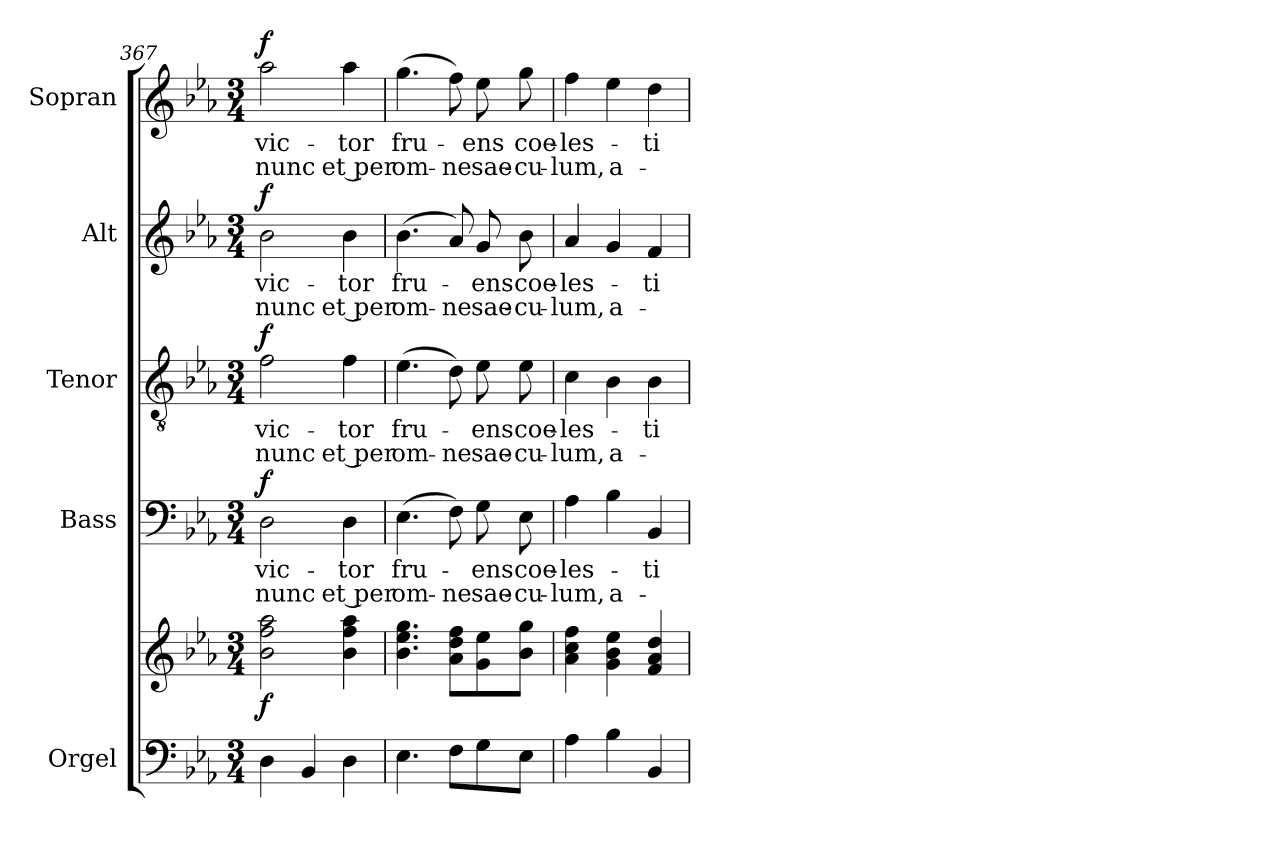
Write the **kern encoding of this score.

**kern	**kern	**dynam	**kern	**text	**text	**dynam	**kern	**text	**text	**dynam	**kern	**text	**text	**dynam	**kern	**text	**text	**dynam
*part5	*part5	*part5	*part4	*part4	*part4	*part4	*part3	*part3	*part3	*part3	*part2	*part2	*part2	*part2	*part1	*part1	*part1	*part1
*staff6	*staff5	*staff5/6	*staff4	*staff4	*staff4	*staff4	*staff3	*staff3	*staff3	*staff3	*staff2	*staff2	*staff2	*staff2	*staff1	*staff1	*staff1	*staff1
*I"Orgel	*	*	*I"Bass	*	*	*	*I"Tenor	*	*	*	*I"Alt	*	*	*	*I"Sopran	*	*	*
*I'Org.	*	*	*I'B.	*	*	*	*I'T.	*	*	*	*I'A.	*	*	*	*I'S.	*	*	*
*clefF4	*clefG2	*	*clefF4	*	*	*	*clefGv2	*	*	*	*clefG2	*	*	*	*clefG2	*	*	*
*k[b-e-a-]	*k[b-e-a-]	*	*k[b-e-a-]	*	*	*	*k[b-e-a-]	*	*	*	*k[b-e-a-]	*	*	*	*k[b-e-a-]	*	*	*
*E-:	*E-:	*	*E-:	*	*	*	*E-:	*	*	*	*E-:	*	*	*	*E-:	*	*	*
*M3/4	*M3/4	*	*M3/4	*	*	*	*M3/4	*	*	*	*M3/4	*	*	*	*M3/4	*	*	*
=367	=367	=367	=367	=367	=367	=367	=367	=367	=367	=367	=367	=367	=367	=367	=367	=367	=367	=367
!	!	!LO:DY:b	!	!LO:LY:b	!LO:LY:b	!LO:DY:a	!	!LO:LY:b	!LO:LY:b	!LO:DY:a	!	!LO:LY:b	!LO:LY:b	!LO:DY:a	!	!LO:LY:b	!LO:LY:b	!LO:DY:a
4D\	2b-\ 2ff\ 2aa-\	f	2D\	vic-	nunc	f	2f\	vic-	nunc	f	2b-\	vic-	nunc	f	2aa-\	vic-	nunc	f
4BB-/	.	.	.	.	.	.	.	.	.	.	.	.	.	.	.	.	.	.
!	!	!	!	!LO:LY:b	!LO:LY:b	!	!	!LO:LY:b	!LO:LY:b	!	!	!LO:LY:b	!LO:LY:b	!	!	!LO:LY:b	!LO:LY:b	!
4D\	4b-\ 4ff\ 4aa-\	.	4D\	-tor	et per	.	4f\	-tor	et per	.	4b-\	-tor	et per	.	4aa-\	-tor	et per	.
=368	=368	=368	=368	=368	=368	=368	=368	=368	=368	=368	=368	=368	=368	=368	=368	=368	=368	=368
!	!	!	!	!LO:LY:b	!LO:LY:b	!	!	!LO:LY:b	!LO:LY:b	!	!	!LO:LY:b	!LO:LY:b	!	!	!LO:LY:b	!LO:LY:b	!
4.E-\	4.b-\ 4.ee-\ 4.gg\	.	(>4.E-\	fru-	om-	.	(>4.e-\	fru-	om-	.	(>4.b-\	fru-	om-	.	(>4.gg\	fru-	om-	.
!	!	!	!	!	!LO:LY:b	!	!	!	!LO:LY:b	!	!	!	!LO:LY:b	!	!	!	!LO:LY:b	!
8F\L	8a-\ 8dd\ 8ff\L	.	8F\)	.	-ne	.	8d\)	.	-ne	.	8a-/)	.	-ne	.	8ff\)	.	-ne	.
!	!	!	!	!LO:LY:b	!LO:LY:b	!	!	!LO:LY:b	!LO:LY:b	!	!	!LO:LY:b	!LO:LY:b	!	!	!LO:LY:b	!LO:LY:b	!
8G\	8g\ 8ee-\	.	8G\	-ens	sae-	.	8e-\	-ens	sae-	.	8g/	-ens	sae-	.	8ee-\	-ens	sae-	.
!	!	!	!	!LO:LY:b	!LO:LY:b	!	!	!LO:LY:b	!LO:LY:b	!	!	!LO:LY:b	!LO:LY:b	!	!	!LO:LY:b	!LO:LY:b	!
8E-\J	8b-\ 8gg\J	.	8E-\	coe-	-cu-	.	8e-\	coe-	-cu-	.	8b-\	coe-	-cu-	.	8gg\	coe-	-cu-	.
=369	=369	=369	=369	=369	=369	=369	=369	=369	=369	=369	=369	=369	=369	=369	=369	=369	=369	=369
!	!	!	!	!LO:LY:b	!LO:LY:b	!	!	!LO:LY:b	!LO:LY:b	!	!	!LO:LY:b	!LO:LY:b	!	!	!LO:LY:b	!LO:LY:b	!
4A-\	4a-\ 4cc\ 4ff\	.	4A-\	-les-	-lum,	.	4c\	-les-	-lum,	.	4a-/	-les-	-lum,	.	4ff\	-les-	-lum,	.
!	!	!	!	!	!LO:LY:b	!	!	!	!LO:LY:b	!	!	!	!LO:LY:b	!	!	!	!LO:LY:b	!
4B-\	4g\ 4b-\ 4ee-\	.	4B-\	.	a-	.	4B-\	.	a-	.	4g/	.	a-	.	4ee-\	.	a-	.
!	!	!	!	!LO:LY:b	!	!	!	!LO:LY:b	!	!	!	!LO:LY:b	!	!	!	!LO:LY:b	!	!
4BB-/	4f/ 4a-/ 4dd/	.	4BB-/	-ti-	.	.	4B-\	-ti-	.	.	4f/	-ti-	.	.	4dd\	-ti-	.	.
=	=	=	=	=	=	=	=	=	=	=	=	=	=	=	=	=	=	=
*-	*-	*-	*-	*-	*-	*-	*-	*-	*-	*-	*-	*-	*-	*-	*-	*-	*-	*-
